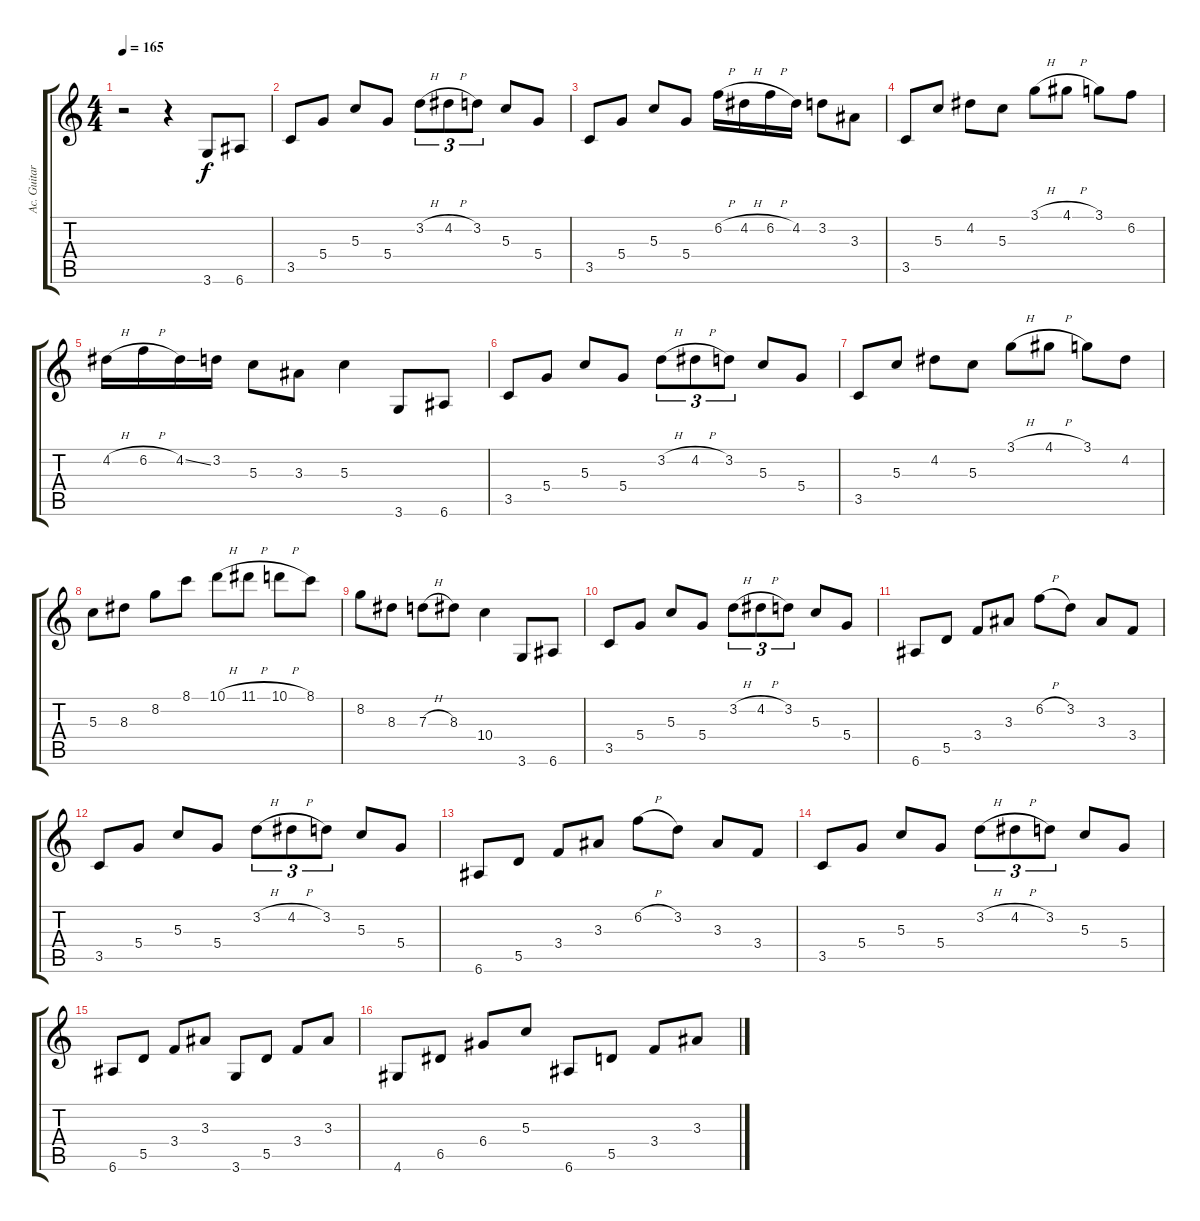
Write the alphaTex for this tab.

\track ("Ac. Guitar 2" "Ac. Guitar") {instrument acousticguitarsteel}
\staff {score tabs}
\tuning (E4 B3 G3 D3 A2 E2) {hide}
\ts (4 4)
\tempo 165
\clef g2
\ks c
r.2{dy f instrument acousticguitarsteel} r.4 3.6.8 6.6.8 |
3.5.8 5.4.8 5.3.8 5.4.8 3.2{h}.8{tu (3 2)} 4.2{h}.8{tu (3 2)} 3.2.8{tu (3 2)} 5.3.8 5.4.8 |
3.5.8 5.4.8 5.3.8 5.4.8 6.2{h}.16 4.2{h}.16 6.2{h}.16 4.2.16 3.2.8 3.3.8 |
3.5.8 5.3.8 4.2.8 5.3.8 3.1{h}.8 4.1{h}.8 3.1.8 6.2.8 |
4.2{h}.16 6.2{h}.16 4.2{ss}.16 3.2.16 5.3.8 3.3.8 5.3.4 3.6.8 6.6.8 |
3.5.8 5.4.8 5.3.8 5.4.8 3.2{h}.8{tu (3 2)} 4.2{h}.8{tu (3 2)} 3.2.8{tu (3 2)} 5.3.8 5.4.8 |
3.5.8 5.3.8 4.2.8 5.3.8 3.1{h}.8 4.1{h}.8 3.1.8 4.2.8 |
5.3.8 8.3.8 8.2.8 8.1.8 10.1{h}.8 11.1{h}.8 10.1{h}.8 8.1.8 |
8.2.8 8.3.8 7.3{h}.8 8.3.8 10.4.4 3.6.8 6.6.8 |
3.5.8 5.4.8 5.3.8 5.4.8 3.2{h}.8{tu (3 2)} 4.2{h}.8{tu (3 2)} 3.2.8{tu (3 2)} 5.3.8 5.4.8 |
6.6.8 5.5.8 3.4.8 3.3.8 6.2{h}.8 3.2.8 3.3.8 3.4.8 |
3.5.8 5.4.8 5.3.8 5.4.8 3.2{h}.8{tu (3 2)} 4.2{h}.8{tu (3 2)} 3.2.8{tu (3 2)} 5.3.8 5.4.8 |
6.6.8 5.5.8 3.4.8 3.3.8 6.2{h}.8 3.2.8 3.3.8 3.4.8 |
3.5.8 5.4.8 5.3.8 5.4.8 3.2{h}.8{tu (3 2)} 4.2{h}.8{tu (3 2)} 3.2.8{tu (3 2)} 5.3.8 5.4.8 |
6.6.8 5.5.8 3.4.8 3.3.8 3.6.8 5.5.8 3.4.8 3.3.8 |
4.6.8 6.5.8 6.4.8 5.3.8 6.6.8 5.5.8 3.4.8 3.3.8
